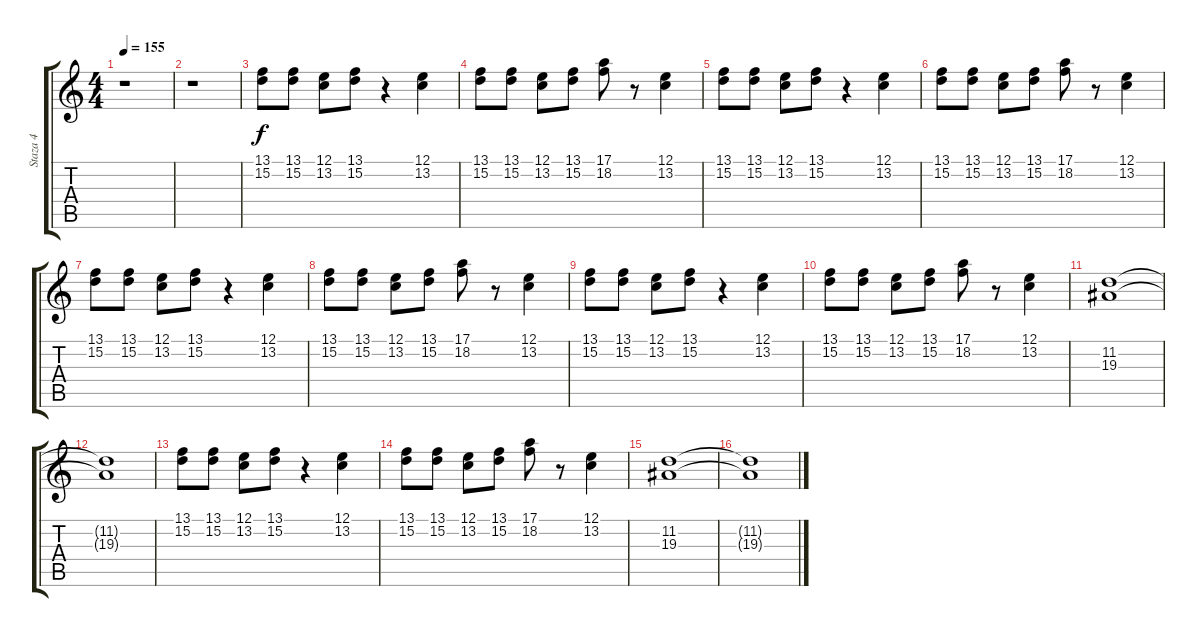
\track ("Staza 4" "Staza 4") {instrument rockorgan}
\staff {score tabs}
\tuning (E4 B3 G3 D3 A2 E2) {hide}
\ts (4 4)
\tempo 155
\clef g2
\ks c
r.1{dy f instrument rockorgan} |
r.1 |
(13.1 15.2).8 (13.1 15.2).8 (12.1 13.2).8 (13.1 15.2).8 r.4 (12.1 13.2).4 |
(13.1 15.2).8 (13.1 15.2).8 (12.1 13.2).8 (13.1 15.2).8 (17.1 18.2).8 r.8 (12.1 13.2).4 |
(13.1 15.2).8 (13.1 15.2).8 (12.1 13.2).8 (13.1 15.2).8 r.4 (12.1 13.2).4 |
(13.1 15.2).8 (13.1 15.2).8 (12.1 13.2).8 (13.1 15.2).8 (17.1 18.2).8 r.8 (12.1 13.2).4 |
(13.1 15.2).8 (13.1 15.2).8 (12.1 13.2).8 (13.1 15.2).8 r.4 (12.1 13.2).4 |
(13.1 15.2).8 (13.1 15.2).8 (12.1 13.2).8 (13.1 15.2).8 (17.1 18.2).8 r.8 (12.1 13.2).4 |
(13.1 15.2).8 (13.1 15.2).8 (12.1 13.2).8 (13.1 15.2).8 r.4 (12.1 13.2).4 |
(13.1 15.2).8 (13.1 15.2).8 (12.1 13.2).8 (13.1 15.2).8 (17.1 18.2).8 r.8 (12.1 13.2).4 |
(11.2 19.3).1 |
(11.2{t} 19.3{t}).1 |
(13.1 15.2).8 (13.1 15.2).8 (12.1 13.2).8 (13.1 15.2).8 r.4 (12.1 13.2).4 |
(13.1 15.2).8 (13.1 15.2).8 (12.1 13.2).8 (13.1 15.2).8 (17.1 18.2).8 r.8 (12.1 13.2).4 |
(11.2 19.3).1 |
(11.2{t} 19.3{t}).1
